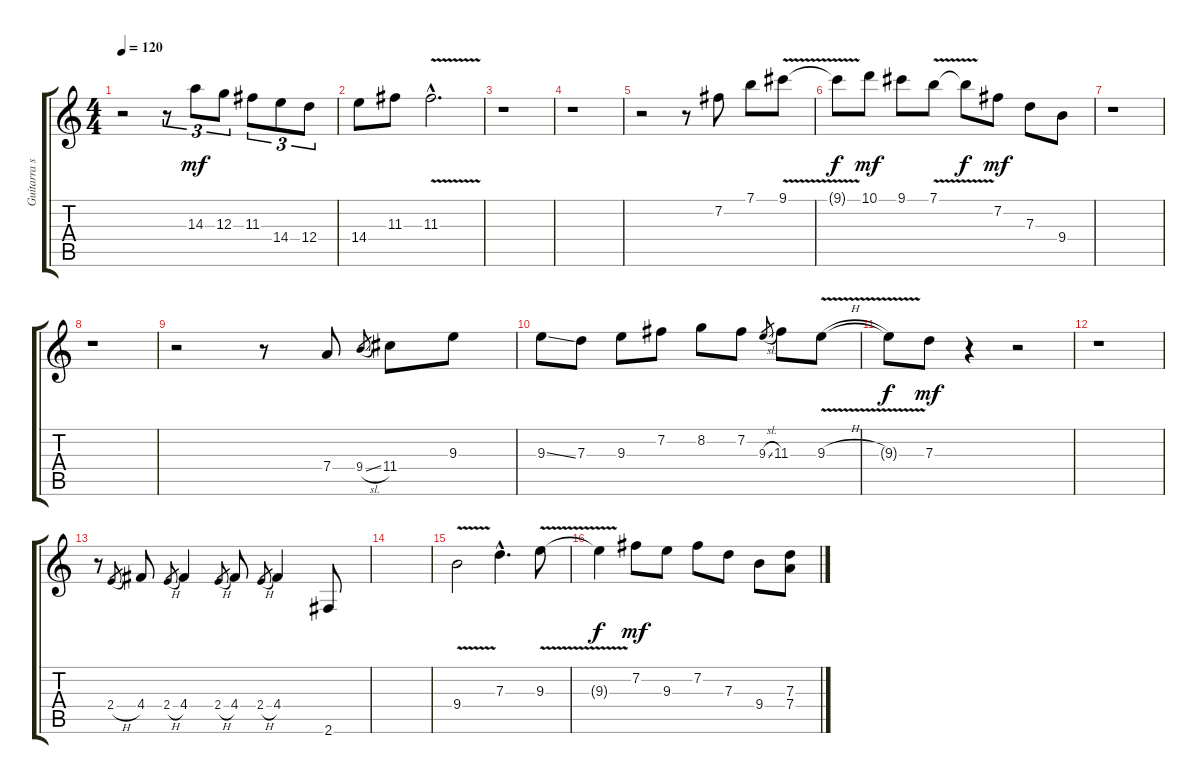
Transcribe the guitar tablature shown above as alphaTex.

\track ("Guitarra solista" "Guitarra s") {instrument distortionguitar}
\staff {score tabs}
\tuning (E4 B3 G3 D3 A2 E2) {hide}
\ts (4 4)
\tempo 120
\clef g2
\ks c
r.2{dy mp} r.8{tu (3 2)} 14.3.8{tu (3 2) dy mf} 12.3.8{tu (3 2)} 11.3.8{tu (3 2)} 14.4.8{tu (3 2)} 12.4.8{tu (3 2)} |
14.4.8 11.3.8 11.3{v hac}.2{d} |
r.1 |
r.1 |
r.2 r.8 7.2.8 7.1.8 9.1{v}.8 |
9.1{t}.8{dy f} 10.1.8{dy mf} 9.1.8 7.1{v}.8 7.1{t}.8{dy f} 7.2.8{dy mf} 7.3.8 9.4.8 |
r.1 |
r.1 |
r.2 r.8 7.4.8 9.4{sl}.8{gr} 11.4.8 9.3.8 |
9.3{ss}.8 7.3.8 9.3.8 7.2.8 8.2.8 7.2.8 9.3{sl}.8{gr} 11.3.8 9.3{v h}.8 |
9.3{t}.8{dy f} 7.3.8{dy mf} r.4 r.2 |
r.1 |
r.8 2.4{h}.8{gr} 4.4.8 2.4{h}.8{gr} 4.4.4 2.4{h}.8{gr} 4.4.8 2.4{h}.8{gr} 4.4.4 2.6.8 |
|
9.4{v}.2 7.3{hac}.4{d} 9.3{v}.8 |
9.3{t}.4{dy f} 7.2.8{dy mf} 9.3.8 7.2.8 7.3.8 9.4.8 (7.3 7.4).8
